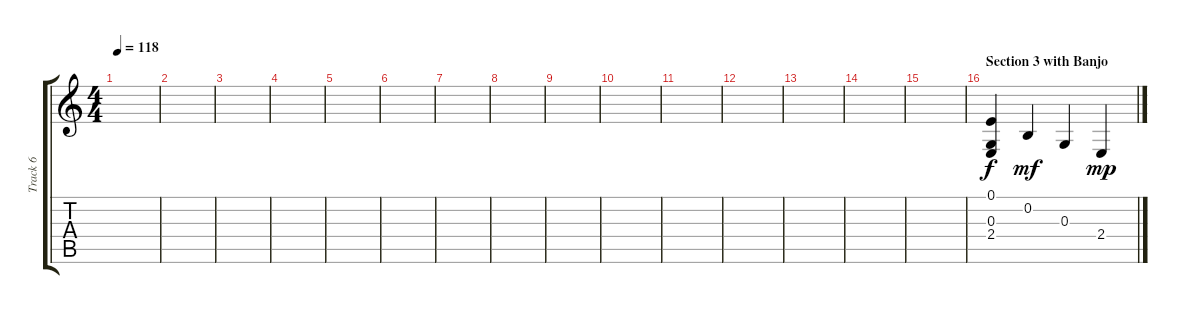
\track ("Track 6" "Track 6") {instrument stringensemble2}
\staff {score tabs}
\tuning (E4 B3 G3 D3 A2 E2) {hide}
\ts (4 4)
\tempo 118
\clef g2
\ks c
|
|
|
|
|
|
|
|
|
|
|
|
|
|
|
\section ("" "Section 3 with Banjo")
(0.1 0.3 2.4).4{dy f} 0.2.4{dy mf} 0.3.4 2.4.4{dy mp}
